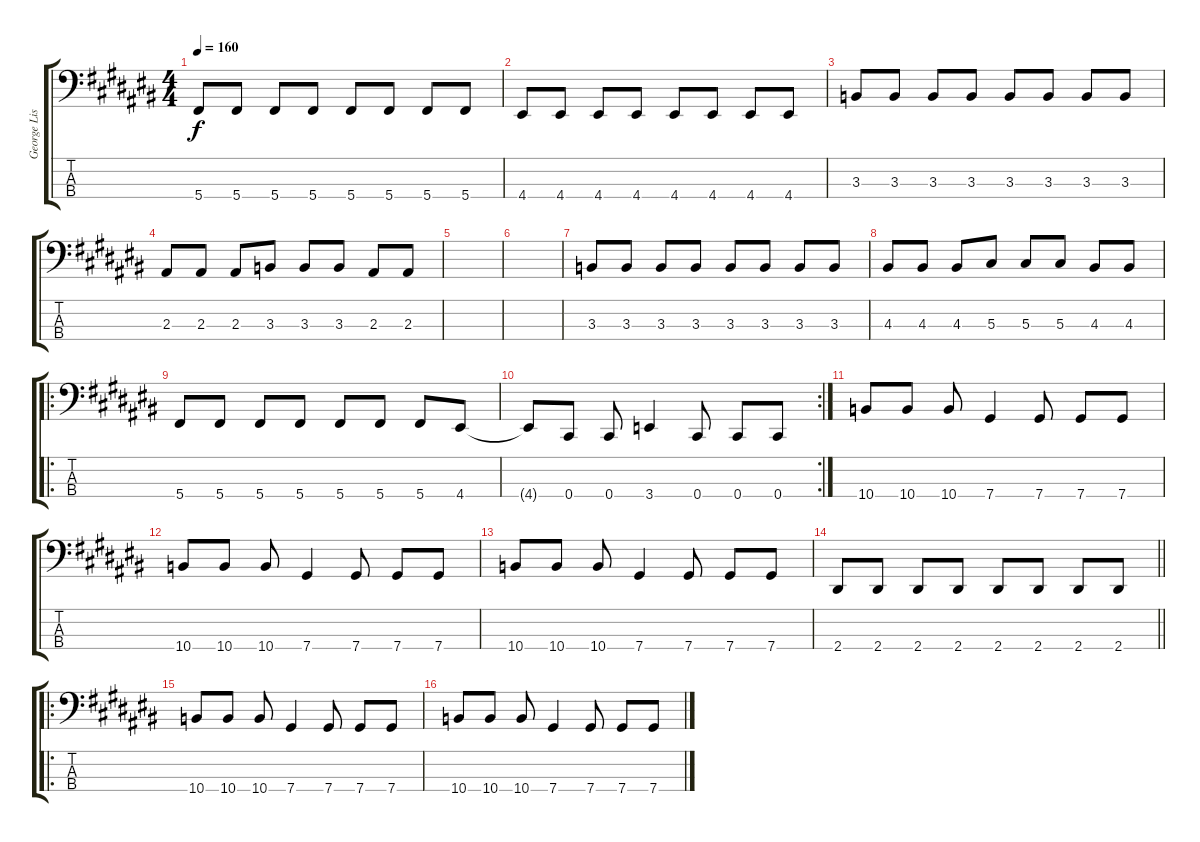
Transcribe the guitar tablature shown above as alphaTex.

\track ("George Listing" "George Lis") {instrument electricbassfinger}
\staff {score tabs}
\tuning (Gb2 Db2 Ab1 Db1) {hide}
\ts (4 4)
\tempo 160
\clef f4
\ks c#
5.4.8{dy f} 5.4.8 5.4.8 5.4.8 5.4.8 5.4.8 5.4.8 5.4.8 |
4.4.8 4.4.8 4.4.8 4.4.8 4.4.8 4.4.8 4.4.8 4.4.8 |
3.3.8 3.3.8 3.3.8 3.3.8 3.3.8 3.3.8 3.3.8 3.3.8 |
2.3.8 2.3.8 2.3.8 3.3.8 3.3.8 3.3.8 2.3.8 2.3.8 |
|
|
3.3.8 3.3.8 3.3.8 3.3.8 3.3.8 3.3.8 3.3.8 3.3.8 |
4.3.8 4.3.8 4.3.8 5.3.8 5.3.8 5.3.8 4.3.8 4.3.8 |
\ro
5.4.8 5.4.8 5.4.8 5.4.8 5.4.8 5.4.8 5.4.8 4.4.8 |
\rc 2
4.4{t}.8 0.4.8 0.4.8 3.4.4 0.4.8 0.4.8 0.4.8 |
10.4.8 10.4.8 10.4.8 7.4.4 7.4.8 7.4.8 7.4.8 |
10.4.8 10.4.8 10.4.8 7.4.4 7.4.8 7.4.8 7.4.8 |
10.4.8 10.4.8 10.4.8 7.4.4 7.4.8 7.4.8 7.4.8 |
\barLineRight lightlight
2.4.8 2.4.8 2.4.8 2.4.8 2.4.8 2.4.8 2.4.8 2.4.8 |
\ro
10.4.8 10.4.8 10.4.8 7.4.4 7.4.8 7.4.8 7.4.8 |
10.4.8 10.4.8 10.4.8 7.4.4 7.4.8 7.4.8 7.4.8
